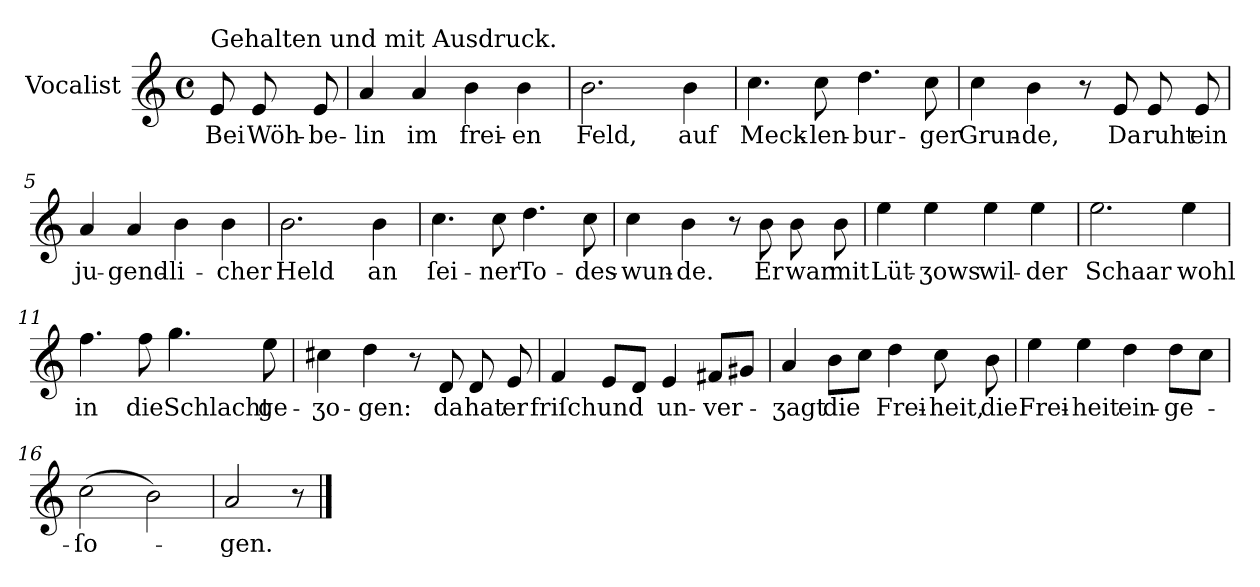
**kern	**text
*part1	*part1
*staff1	*staff1
*I"Vocalist	*
*clefG2	*
*k[]	*
*a:	*
*M4/4	*
*met(c)	*
=	=
!LO:TX:a:t=Gehalten und mit Ausdruck.	!
8e	Bei
8e	Wöh-
8e	-be-
=1	=1
4a	-lin
4a	im
4b	frei-
4b	-en
=2	=2
2.b	Feld,
4b	auf
=3	=3
4.cc	Meck-
8cc	-len-
4.dd	-bur-
8cc	-ger
=4	=4
4cc	Grun-
4b	-de,
8r	.
8e	Da
8e	ruht
8e	ein
=5	=5
4a	ju-
4a	-gend-
4b	-li-
4b	-cher
=6	=6
2.b	Held
4b	an
=7	=7
4.cc	ſei-
8cc	-ner
4.dd	To-
8cc	-des-
=8	=8
4cc	-wun-
4b	-de.
8r	.
8b	Er
8b	war
8b	mit
=9	=9
4ee	Lüt-
4ee	-ʒows
4ee	wil-
4ee	-der
=10	=10
2.ee	Schaar
4ee	wohl
=11	=11
4.ff	in
8ff	die
4.gg	Schlacht
8ee	ge-
=12	=12
4cc#X	-ʒo-
4dd	-gen:
8r	.
8d	da
8d	hat
8e	er
=13	=13
4f	friſch
8eL	und
8dJ	.
4e	un-
8f#XL	-ver-
8g#XJ	.
=14	=14
4a	-ʒagt
8bL	die
8ccJ	.
4dd	Frei-
8cc	-heit,
8b	die
=15	=15
4ee	Frei-
4ee	-heit
4dd	ein-
8ddL	-ge-
8ccJ	.
=16	=16
(2cc	-ſo-
2b)	.
=17	=17
2a	-gen.
8r	.
==	==
*-	*-
